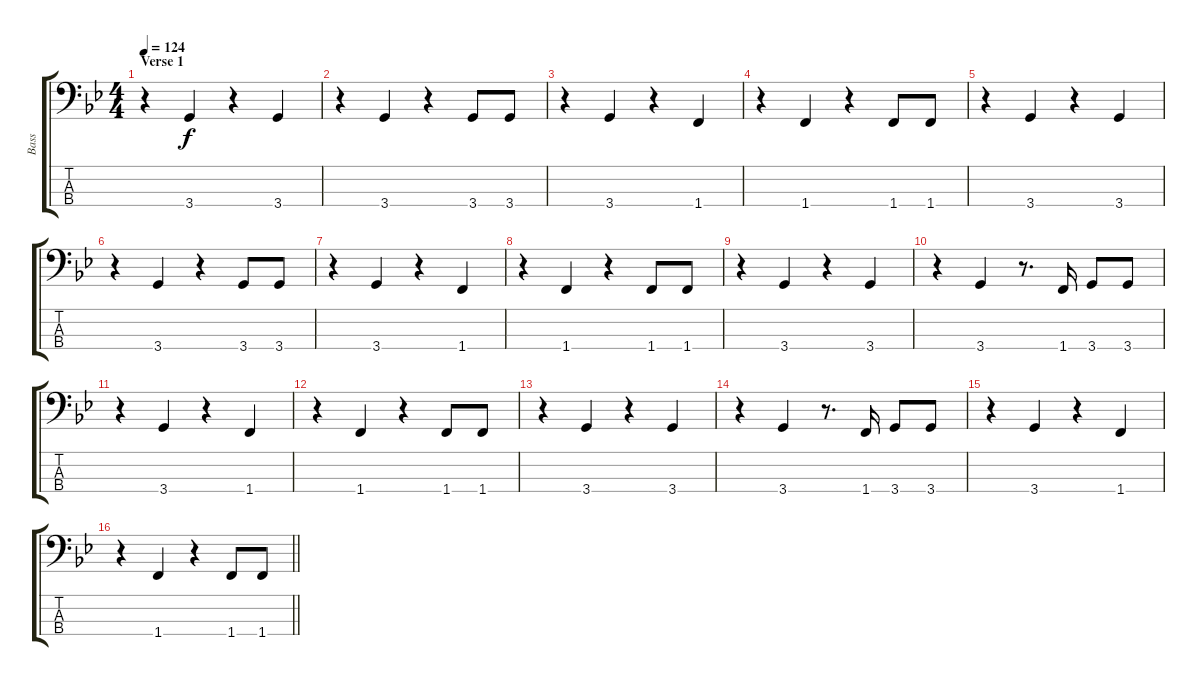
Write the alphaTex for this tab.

\track ("Bass" "Bass") {instrument electricbassfinger}
\staff {score tabs}
\tuning (G2 D2 A1 E1) {hide}
\ts (4 4)
\section ("" "Verse 1")
\tempo 124
\clef f4
\ks gminor
r.4{dy f} 3.4.4 r.4 3.4.4 |
r.4 3.4.4 r.4 3.4.8 3.4.8 |
r.4 3.4.4 r.4 1.4.4 |
r.4 1.4.4 r.4 1.4.8 1.4.8 |
r.4 3.4.4 r.4 3.4.4 |
r.4 3.4.4 r.4 3.4.8 3.4.8 |
r.4 3.4.4 r.4 1.4.4 |
r.4 1.4.4 r.4 1.4.8 1.4.8 |
r.4 3.4.4 r.4 3.4.4 |
r.4 3.4.4 r.8{d} 1.4.16 3.4.8 3.4.8 |
r.4 3.4.4 r.4 1.4.4 |
r.4 1.4.4 r.4 1.4.8 1.4.8 |
r.4 3.4.4 r.4 3.4.4 |
r.4 3.4.4 r.8{d} 1.4.16 3.4.8 3.4.8 |
r.4 3.4.4 r.4 1.4.4 |
\barLineRight lightlight
r.4 1.4.4 r.4 1.4.8 1.4.8
